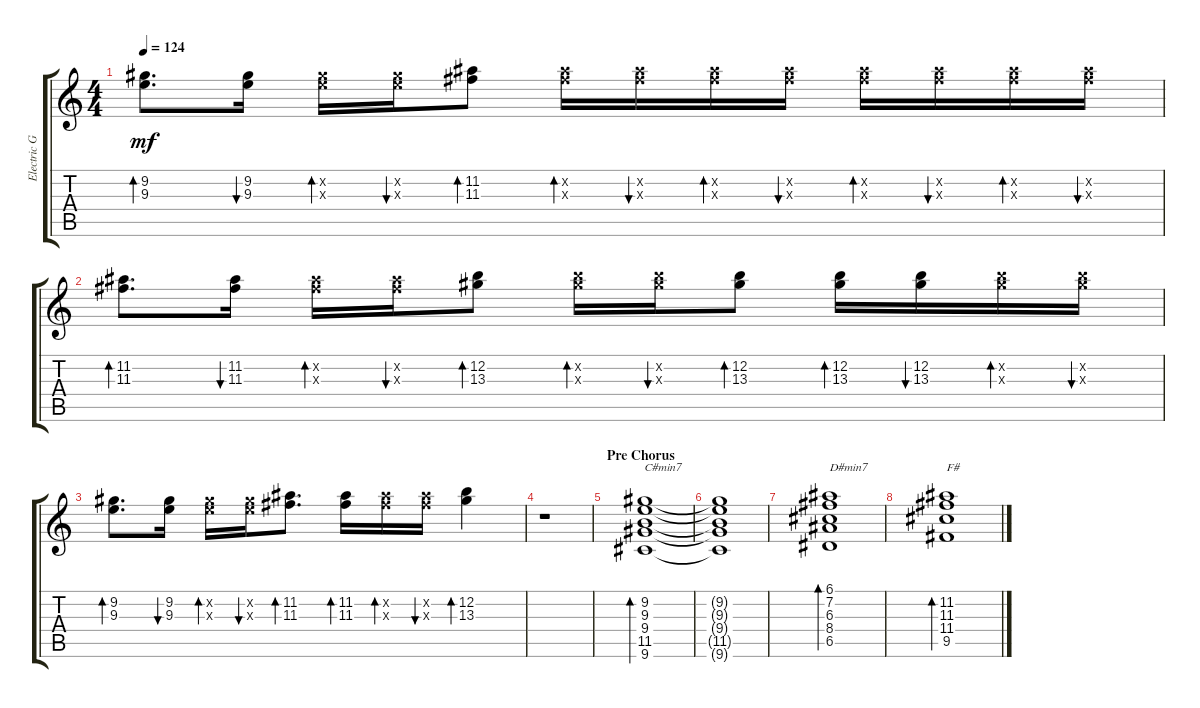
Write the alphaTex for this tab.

\track ("Electric Guitar" "Electric G") {instrument electricguitarclean}
\staff {score tabs}
\tuning (E4 B3 G3 D3 A2 E2) {hide}
\ts (4 4)
\tempo 124
\clef g2
\ks c
(9.2 9.3).8{d bd 30 dy mf} (9.2 9.3).16{bu 30} (9.2{x} 9.3{x}).16{bd 30} (9.2{x} 9.3{x}).16{bu 30} (11.2 11.3).8{bd 30} (11.2{x} 11.3{x}).16{bd 30} (11.2{x} 11.3{x}).16{bu 30} (11.2{x} 11.3{x}).16{bd 30} (11.2{x} 11.3{x}).16{bu 30} (11.2{x} 11.3{x}).16{bd 30} (11.2{x} 11.3{x}).16{bu 30} (11.2{x} 11.3{x}).16{bd 30} (11.2{x} 11.3{x}).16{bu 30} |
(11.2 11.3).8{d bd 30} (11.2 11.3).16{bu 30} (11.2{x} 11.3{x}).16{bd 30} (11.2{x} 11.3{x}).16{bu 30} (12.2 13.3).8{bd 30} (12.2{x} 13.3{x}).16{bd 30} (12.2{x} 13.3{x}).16{bu 30} (12.2 13.3).8{bd 30} (12.2 13.3).16{bd 30} (12.2 13.3).16{bu 30} (12.2{x} 13.3{x}).16{bd 30} (12.2{x} 13.3{x}).16{bu 30} |
(9.2 9.3).8{d bd 30} (9.2 9.3).16{bu 30} (9.2{x} 9.3{x}).16{bd 30} (9.2{x} 9.3{x}).16{bu 30} (11.2 11.3).8{d bd 30} (11.2 11.3).16{bd 30} (11.2{x} 11.3{x}).16{bd 30} (11.2{x} 11.3{x}).16{bu 30} (12.2 13.3).4{bd 30} |
r.1 |
\section ("" "Pre Chorus")
(9.2 9.3 9.4 11.5 9.6).1{bd 30 txt "C#min7"} |
(9.2{t} 9.3{t} 9.4{t} 11.5{t} 9.6{t}).1 |
(6.1 7.2 6.3 8.4 6.5).1{bd 30 txt "D#min7"} |
(11.2 11.3 11.4 9.5).1{bd 30 txt "F#"}
